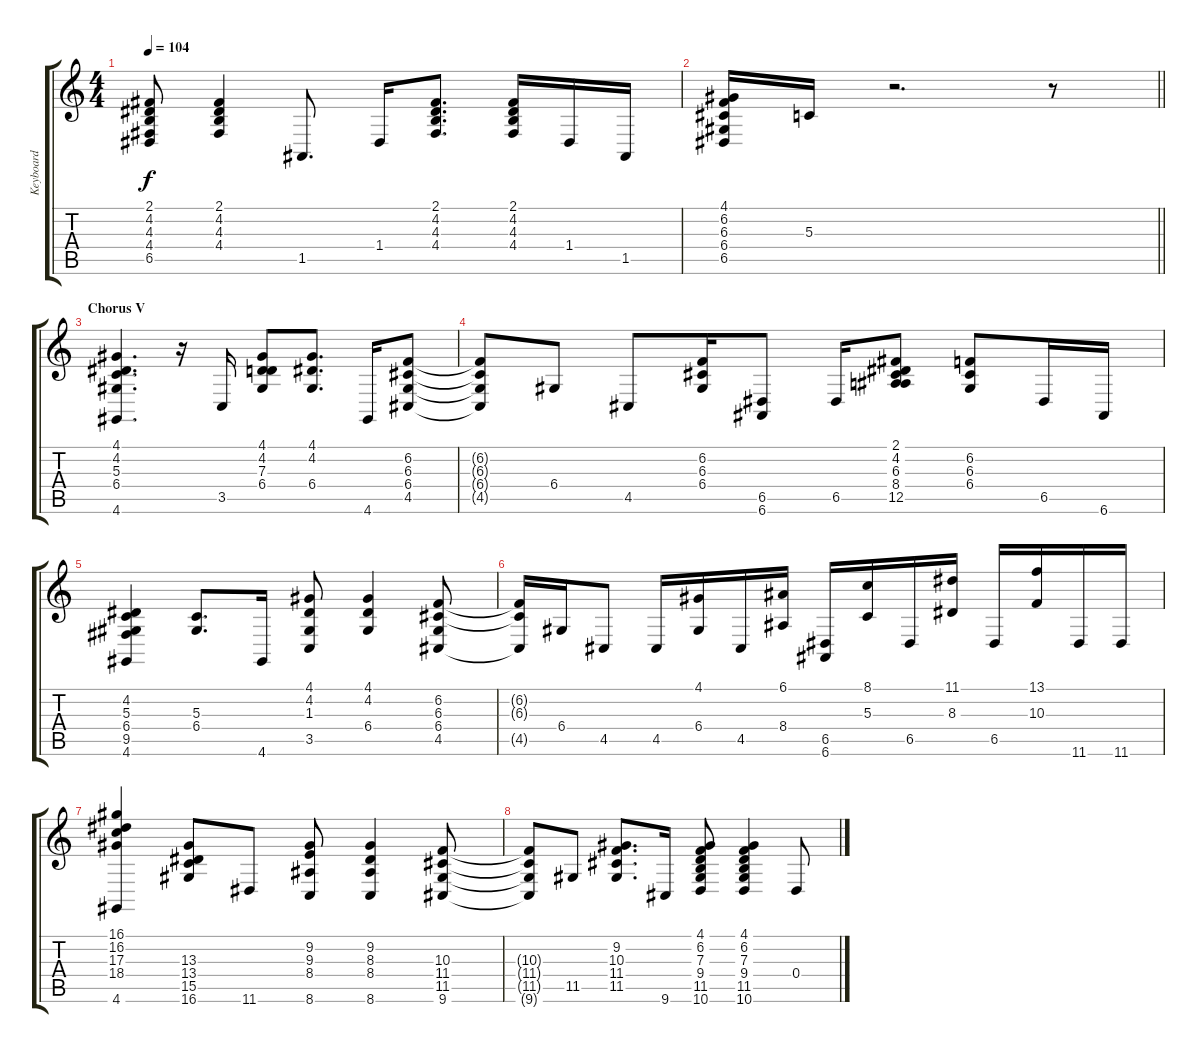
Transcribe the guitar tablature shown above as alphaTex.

\track ("Keyboard" "Keyboard") {instrument brightacousticpiano}
\staff {score tabs}
\tuning (E4 B3 G3 D3 A2 E2) {hide}
\ts (4 4)
\tempo 104
\clef g2
\ks c
(2.1 4.2 4.3 4.4 6.5).8{dy f} (2.1 4.2 4.3 4.4).4 1.5.8{d} 1.4.16 (2.1 4.2 4.3 4.4).8{d} (2.1 4.2 4.3 4.4).16 1.4.16 1.5.16 |
\barLineRight lightlight
(4.1 6.2 6.3 6.4 6.5).16 5.3.16 r.2{d} r.8 |
\section ("" "Chorus V")
(4.1 4.2 5.3 6.4 4.6).4{d} r.16 3.5.16 (4.1 4.2 7.3 6.4).8 (4.1 4.2 6.4).8{d} 4.6.16 (6.2 6.3 6.4 4.5).8 |
(6.2{t} 6.3{t} 6.4{t} 4.5{t}).8 6.4.8 4.5.8 (6.2 6.3 6.4).16 (6.5 6.6).8 6.5.16 (2.1 4.2 6.3 8.4 12.5).8 (6.2 6.3 6.4).8 6.5.16 6.6.16 |
(4.2 5.3 6.4 9.5 4.6).4 (5.3 6.4).8{d} 4.6.16 (4.1 4.2 1.3 3.5).8 (4.1 4.2 6.4).4 (6.2 6.3 6.4 4.5).8 |
(6.2{t} 6.3{t} 4.5{t}).16 6.4.16 4.5.8 4.5.16 (4.1 6.4).16 4.5.16 (6.1 8.4).16 (6.5 6.6).16 (8.1 5.3).16 6.5.16 (11.1 8.3).16 6.5.16 (13.1 10.3).16 11.6.16 11.6.16 |
(16.1 16.2 17.3 18.4 4.6).4 (13.3 13.4 15.5 16.6).8 11.6.8 (9.2 9.3 8.4 8.6).8 (9.2 8.3 8.4 8.6).4 (10.3 11.4 11.5 9.6).8 |
(10.3{t} 11.4{t} 11.5{t} 9.6{t}).8 11.5.8 (9.2 10.3 11.4 11.5).8{d} 9.6.16 (4.1 6.2 7.3 9.4 11.5 10.6).8 (4.1 6.2 7.3 9.4 11.5 10.6).4 0.4.8
